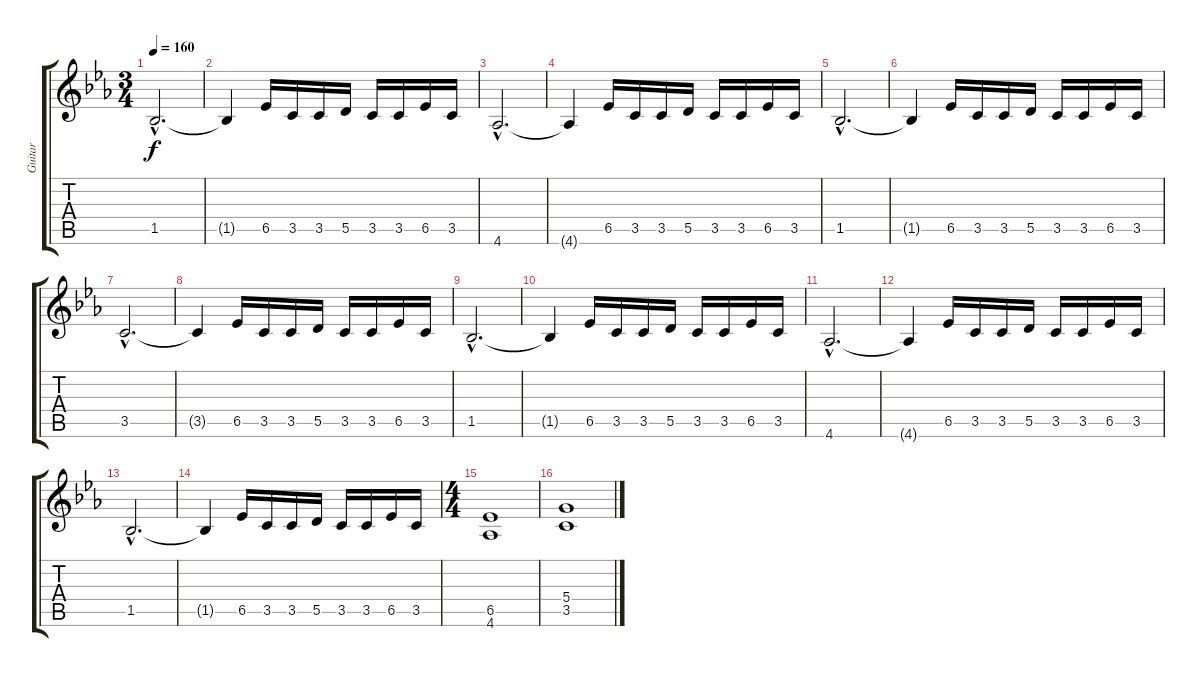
\track ("Guitar" "Guitar") {instrument distortionguitar}
\staff {score tabs}
\tuning (E4 B3 G3 D3 A2 E2) {hide}
\ts (3 4)
\tempo 160
\clef g2
\ks eb
1.5{hac}.2{d dy f} |
1.5{t}.4 6.5.16 3.5.16 3.5.16 5.5.16 3.5.16 3.5.16 6.5.16 3.5.16 |
4.6{hac}.2{d} |
4.6{t}.4 6.5.16 3.5.16 3.5.16 5.5.16 3.5.16 3.5.16 6.5.16 3.5.16 |
1.5{hac}.2{d} |
1.5{t}.4 6.5.16 3.5.16 3.5.16 5.5.16 3.5.16 3.5.16 6.5.16 3.5.16 |
3.5{hac}.2{d} |
3.5{t}.4 6.5.16 3.5.16 3.5.16 5.5.16 3.5.16 3.5.16 6.5.16 3.5.16 |
1.5{hac}.2{d} |
1.5{t}.4 6.5.16 3.5.16 3.5.16 5.5.16 3.5.16 3.5.16 6.5.16 3.5.16 |
4.6{hac}.2{d} |
4.6{t}.4 6.5.16 3.5.16 3.5.16 5.5.16 3.5.16 3.5.16 6.5.16 3.5.16 |
1.5{hac}.2{d} |
1.5{t}.4 6.5.16 3.5.16 3.5.16 5.5.16 3.5.16 3.5.16 6.5.16 3.5.16 |
\ts (4 4)
(6.5 4.6).1 |
(5.4 3.5).1
